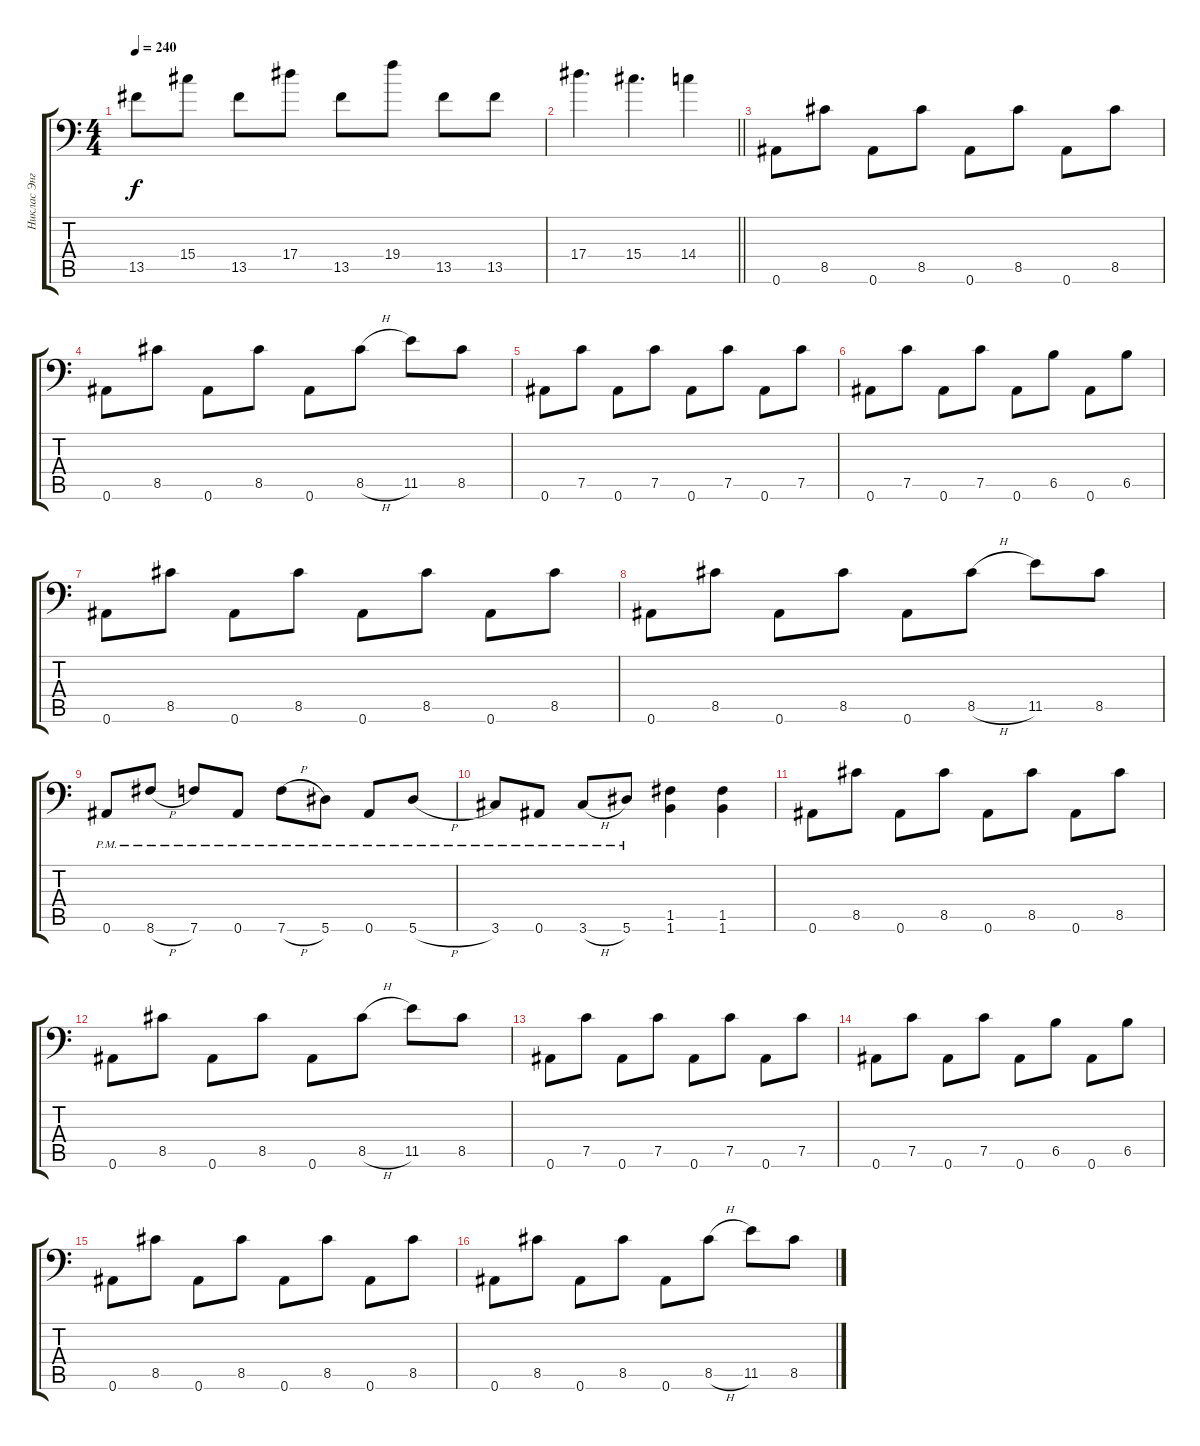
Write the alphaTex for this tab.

\track ("Никлас Энгелин(уже он)" "Никлас Энг") {instrument distortionguitar}
\staff {score tabs}
\tuning (C4 G3 Eb3 Bb2 F2 Bb1) {hide}
\ts (4 4)
\tempo 240
\clef f4
\ks c
13.5.8{dy f} 15.4.8 13.5.8 17.4.8 13.5.8 19.4.8 13.5.8 13.5.8 |
\barLineRight lightlight
17.4.4{d} 15.4.4{d} 14.4.4 |
\section ("" "")
0.6.8 8.5.8 0.6.8 8.5.8 0.6.8 8.5.8 0.6.8 8.5.8 |
0.6.8 8.5.8 0.6.8 8.5.8 0.6.8 8.5{h}.8 11.5.8 8.5.8 |
0.6.8 7.5.8 0.6.8 7.5.8 0.6.8 7.5.8 0.6.8 7.5.8 |
0.6.8 7.5.8 0.6.8 7.5.8 0.6.8 6.5.8 0.6.8 6.5.8 |
0.6.8 8.5.8 0.6.8 8.5.8 0.6.8 8.5.8 0.6.8 8.5.8 |
0.6.8 8.5.8 0.6.8 8.5.8 0.6.8 8.5{h}.8 11.5.8 8.5.8 |
0.6{pm}.8 8.6{h pm}.8 7.6{pm}.8 0.6{pm}.8 7.6{h pm}.8 5.6{pm}.8 0.6{pm}.8 5.6{h pm}.8 |
3.6{pm}.8 0.6{pm}.8 3.6{h pm}.8 5.6{pm}.8 (1.5 1.6).4 (1.5 1.6).4 |
0.6.8 8.5.8 0.6.8 8.5.8 0.6.8 8.5.8 0.6.8 8.5.8 |
0.6.8 8.5.8 0.6.8 8.5.8 0.6.8 8.5{h}.8 11.5.8 8.5.8 |
0.6.8 7.5.8 0.6.8 7.5.8 0.6.8 7.5.8 0.6.8 7.5.8 |
0.6.8 7.5.8 0.6.8 7.5.8 0.6.8 6.5.8 0.6.8 6.5.8 |
0.6.8 8.5.8 0.6.8 8.5.8 0.6.8 8.5.8 0.6.8 8.5.8 |
0.6.8 8.5.8 0.6.8 8.5.8 0.6.8 8.5{h}.8 11.5.8 8.5.8
